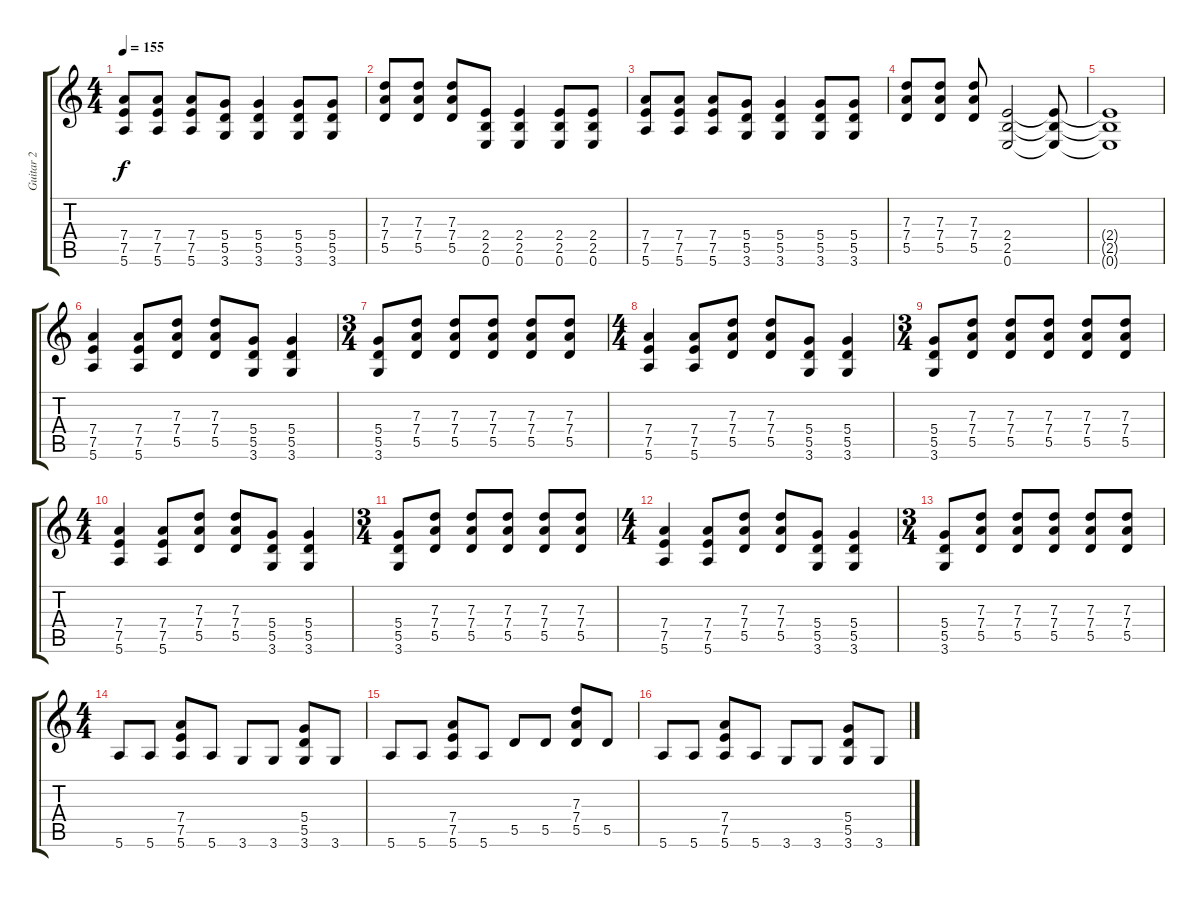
\track ("Guitar 2" "Guitar 2") {instrument distortionguitar}
\staff {score tabs}
\tuning (E4 B3 G3 D3 A2 E2) {hide}
\ts (4 4)
\tempo 155
\clef g2
\ks c
(7.4 7.5 5.6).8{dy f} (7.4 7.5 5.6).8 (7.4 7.5 5.6).8 (5.4 5.5 3.6).8 (5.4 5.5 3.6).4 (5.4 5.5 3.6).8 (5.4 5.5 3.6).8 |
(7.3 7.4 5.5).8 (7.3 7.4 5.5).8 (7.3 7.4 5.5).8 (2.4 2.5 0.6).8 (2.4 2.5 0.6).4 (2.4 2.5 0.6).8 (2.4 2.5 0.6).8 |
(7.4 7.5 5.6).8 (7.4 7.5 5.6).8 (7.4 7.5 5.6).8 (5.4 5.5 3.6).8 (5.4 5.5 3.6).4 (5.4 5.5 3.6).8 (5.4 5.5 3.6).8 |
(7.3 7.4 5.5).8 (7.3 7.4 5.5).8 (7.3 7.4 5.5).8 (2.4 2.5 0.6).2 (2.4{t} 2.5{t} 0.6{t}).8 |
(2.4{t} 2.5{t} 0.6{t}).1 |
(7.4 7.5 5.6).4 (7.4 7.5 5.6).8 (7.3 7.4 5.5).8 (7.3 7.4 5.5).8 (5.4 5.5 3.6).8 (5.4 5.5 3.6).4 |
\ts (3 4)
(5.4 5.5 3.6).8 (7.3 7.4 5.5).8 (7.3 7.4 5.5).8 (7.3 7.4 5.5).8 (7.3 7.4 5.5).8 (7.3 7.4 5.5).8 |
\ts (4 4)
(7.4 7.5 5.6).4 (7.4 7.5 5.6).8 (7.3 7.4 5.5).8 (7.3 7.4 5.5).8 (5.4 5.5 3.6).8 (5.4 5.5 3.6).4 |
\ts (3 4)
(5.4 5.5 3.6).8 (7.3 7.4 5.5).8 (7.3 7.4 5.5).8 (7.3 7.4 5.5).8 (7.3 7.4 5.5).8 (7.3 7.4 5.5).8 |
\ts (4 4)
(7.4 7.5 5.6).4 (7.4 7.5 5.6).8 (7.3 7.4 5.5).8 (7.3 7.4 5.5).8 (5.4 5.5 3.6).8 (5.4 5.5 3.6).4 |
\ts (3 4)
(5.4 5.5 3.6).8 (7.3 7.4 5.5).8 (7.3 7.4 5.5).8 (7.3 7.4 5.5).8 (7.3 7.4 5.5).8 (7.3 7.4 5.5).8 |
\ts (4 4)
(7.4 7.5 5.6).4 (7.4 7.5 5.6).8 (7.3 7.4 5.5).8 (7.3 7.4 5.5).8 (5.4 5.5 3.6).8 (5.4 5.5 3.6).4 |
\ts (3 4)
(5.4 5.5 3.6).8 (7.3 7.4 5.5).8 (7.3 7.4 5.5).8 (7.3 7.4 5.5).8 (7.3 7.4 5.5).8 (7.3 7.4 5.5).8 |
\ts (4 4)
5.6.8 5.6.8 (7.4 7.5 5.6).8 5.6.8 3.6.8 3.6.8 (5.4 5.5 3.6).8 3.6.8 |
5.6.8 5.6.8 (7.4 7.5 5.6).8 5.6.8 5.5.8 5.5.8 (7.3 7.4 5.5).8 5.5.8 |
5.6.8 5.6.8 (7.4 7.5 5.6).8 5.6.8 3.6.8 3.6.8 (5.4 5.5 3.6).8 3.6.8
